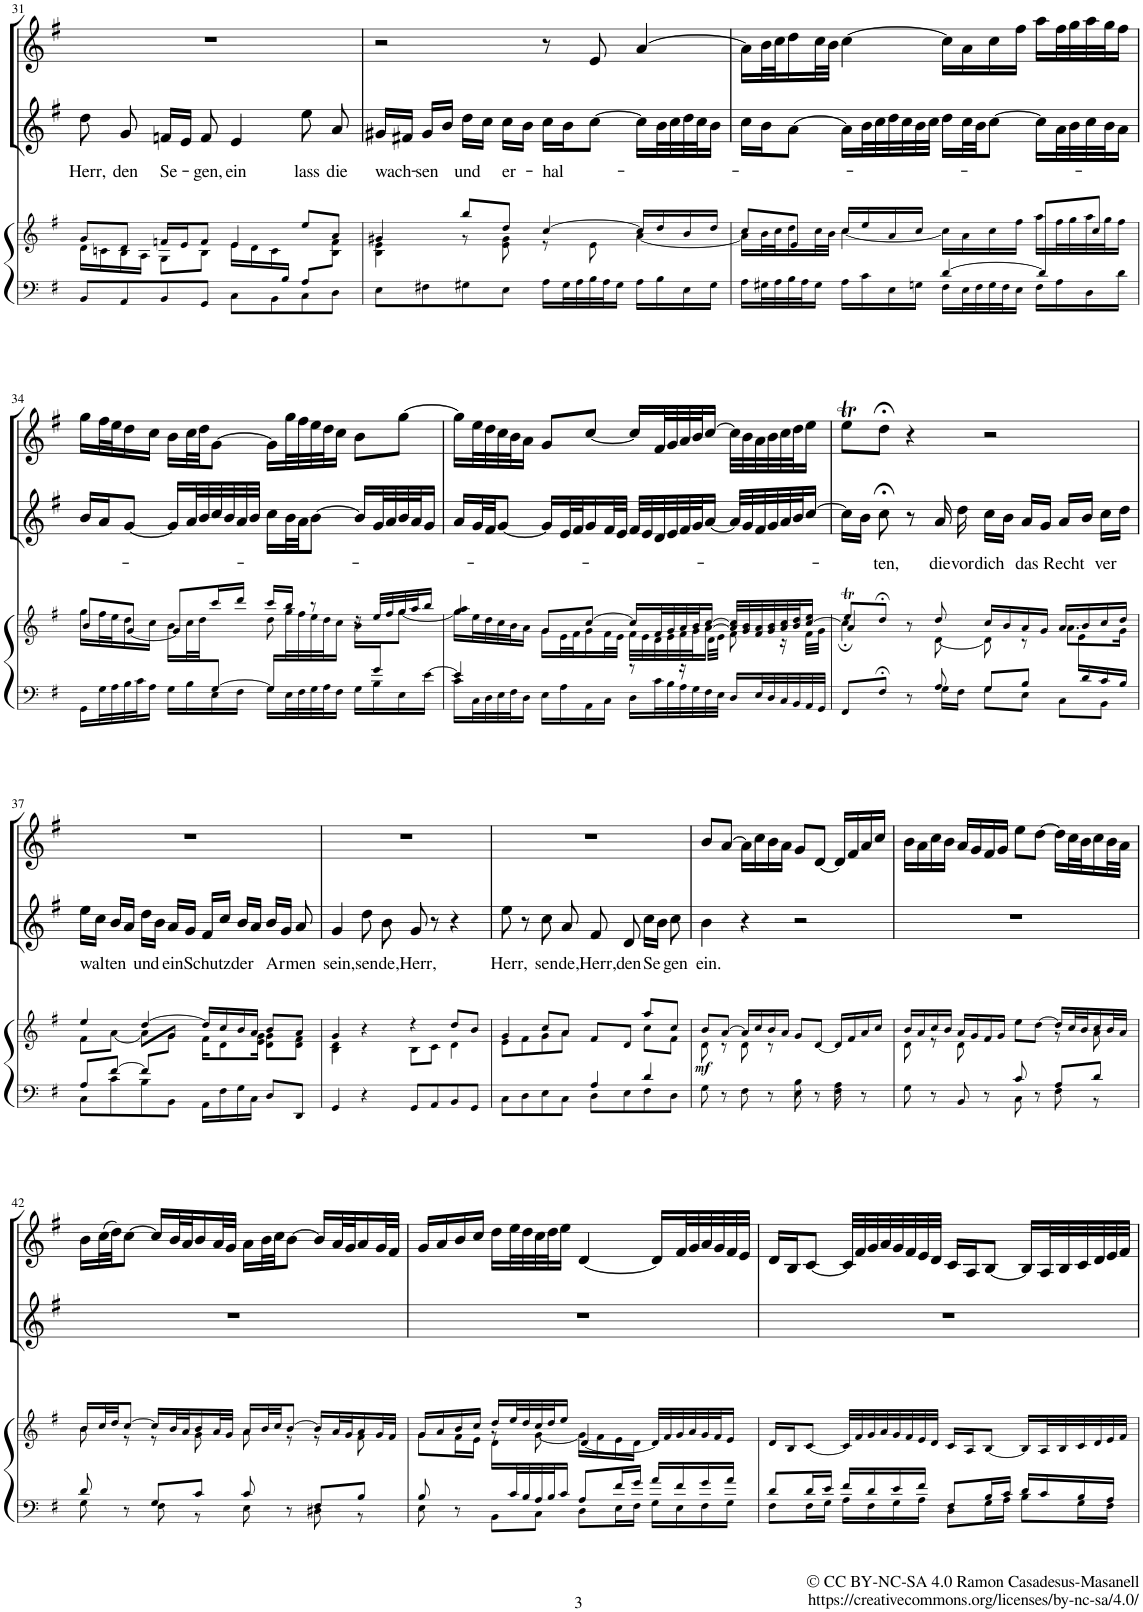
**kern	**kern	**dynam	**kern	**text	**kern
*part3	*part3	*part3	*part2	*part2	*part1
*staff4	*staff3	*staff3/4	*staff2	*staff2	*staff1
*I"Piano reduction	*	*	*I"Alto	*	*I"Oboe I
*I'Pno	*	*	*	*	*I'Ob
!!LO:PB:g=z
*clefF4	*clefG2	*	*clefG2	*	*clefG2
*k[f#]	*k[f#]	*	*k[f#]	*	*k[f#]
*M4/4	*M4/4	*	*M4/4	*	*M4/4
*met(c)	*met(c)	*	*met(c)	*	*met(c)
=31	=31	=31	=31	=31	=31
*^	*^	*	*	*	*
!	!	!	!	!	!	!LO:LY:b	!
8.ryy	8BB/L	8g/L	16d\LL	.	8dd\	Herr,	1r
.	.	.	16cn\	.	.	.	.
!	!	!	!	!	!	!LO:LY:b	!
.	8AA/	8d/J	16B\	.	8g/	den	.
.	.	.	16A\JJ	.	.	.	.
!	!	!	!	!	!	!LO:LY:b	!
.	8BB/	16fn/LL	8G\L	.	16fn/LL	Se-	.
.	.	16e/J	.	.	16e/JJ	.	.
!	!	!	!	!	!	!LO:LY:b	!
.	8GG/J	8f/J	8B\J	.	8f/	-gen,	.
!	!	!	!	!	!	!LO:LY:b	!
.	8C\L	4e/	16e\LL	.	4e/	ein	.
.	.	.	16d\	.	.	.	.
.	8BB\	.	16c\	.	.	.	.
16B/JJ	.	.	8.ryy	.	.	.	.
!	!	!	!	!	!	!LO:LY:b	!
8A/L	8C\	8ee/L	.	.	8ee\	lass	.
!	!	!	!	!	!	!LO:LY:b	!
8ryy	8D\J	8a/J	8B\ 8f\J	.	8a/	die	.
=32	=32	=32	=32	=32	=32	=32	=32
!	!	!	!	!	!	!LO:LY:b	!
*v	*v	*	*	*	*	*	*
8E\L	4g#X/	4B\ 4e\	.	16g#X/LL	wach-	2r
.	.	.	.	16f#X/JJ	.	.
!	!	!	!	!	!LO:LY:b	!
8F#X\	.	.	.	16g#/LL	-sen	.
.	.	.	.	16b/JJ	.	.
!	!	!	!	!	!LO:LY:b	!
8G#X\	8bb/L	8r	.	16dd\LL	und	.
.	.	.	.	16cc\JJ	.	.
!	!	!	!	!	!LO:LY:b	!
8E\J	8dd/J	8e\ 8g#\	.	16cc\LL	er-	.
.	.	.	.	16b\JJ	.	.
!	!	!	!	!	!LO:LY:b	!
16A\LL	[4cc/	8r	.	16cc\LL	-hal-	8r
32G#\L	.	.	.	16b\J	.	.
32A\	.	.	.	.	.	.
32B\	.	8e\	.	[8cc\J	.	8e/
32A\J	.	.	.	.	.	.
16G#\JJ	.	.	.	.	.	.
16A\LL	16cc/LL]	[4a\	.	16cc\LL]	.	[4a/
16B\	16dd/	.	.	32b\L	.	.
.	.	.	.	32cc\	.	.
16E\	16b/	.	.	32dd\	.	.
.	.	.	.	32cc\J	.	.
16G#\JJ	16dd/JJ	.	.	16b\JJ	.	.
=33	=33	=33	=33	=33	=33	=33
*^	*	*	*	*	*	*
2ryy	16A\LL	8cc/L	16a\LL]	.	16cc\LL	.	16a\LL]
.	32G#X\L	.	32b\L	.	16b\J	.	32b\L
.	32A\	.	32cc\J	.	.	.	32cc\J
.	32B\	8e/J	16dd\	.	[8a\J	.	16dd\
.	32A\J	.	.	.	.	.	.
.	16G#\JJ	.	32cc\L	.	.	.	32cc\L
.	.	.	32b\JJJ	.	.	.	32b\JJJ
.	16A\LL	16cc/LL	[4cc\	.	16a\LL]	.	[4cc\
.	16c\	16ee/	.	.	32b\L	.	.
.	.	.	.	.	32cc\	.	.
.	16E\	16a/	.	.	32dd\	.	.
.	.	.	.	.	32cc\	.	.
.	16Gn\JJ	16cc/JJ	.	.	32b\	.	.
.	.	.	.	.	32cc\JJJ	.	.
[4d/	16F#\LL	4.ryy	16cc\LL]	.	16dd\LL	.	16cc\LL]
.	32E\L	.	16a\	.	32cc\L	.	16a\
.	32F#\	.	.	.	32b\JJ	.	.
.	32G\	.	16cc\	.	[8cc\J	.	16cc\
.	32F#\J	.	.	.	.	.	.
.	16E\JJ	.	16ff#\JJ	.	.	.	16ff#\JJ
8d/L]	16F#\LL	.	16aa\LL	.	16cc\LL]	.	16aa\LL
.	16A\	.	32ff#\L	.	32a\L	.	32ff#\L
.	.	.	32gg\	.	32b\	.	32gg\
8ryy	16D\	8cc/J	32aa\	.	32cc\	.	32aa\
.	.	.	32gg\J	.	32b\J	.	32gg\J
.	16d\JJ	.	16ff#\JJ	.	16a\JJ	.	16ff#\JJ
!!LO:LB:g=z
=34	=34	=34	=34	=34	=34	=34	=34
*	*	*	*^	*	*	*	*
4.ryy	16GG\LL	8b/L	16gg\LL	4ryy	.	16b/LL	.	16gg\LL
.	32G\L	.	32ff#\L	.	.	16a/J	.	32ff#\L
.	32A\	.	32ee\J	.	.	.	.	32ee\J
.	32B\	[<8g/J	16dd\	.	.	[8g/J	.	16dd\
.	32c\J	.	.	.	.	.	.	.
.	16A\JJ	.	16cc\JJ	.	.	.	.	16cc\JJ
.	16G\LL	8g/L]	16b\LL	4ryy	.	16g/LL]	.	16b\LL
.	16B\	.	32cc\L	.	.	32a/L	.	32cc\L
.	.	.	32dd\JJ	.	.	32b/	.	32dd\JJ
[8G/J	16E\	16ccc/L	8.ryy	.	.	32cc/	.	[8g\J
.	.	.	.	.	.	32b/	.	.
.	16F#\JJ	16ddd/JJ	.	.	.	32a/	.	.
.	.	.	.	.	.	32b/JJJ	.	.
16G/LL]	16G\LL	16ccc/LL	.	8dd\	.	16cc\LL	.	16g\LL]
4ryy	32E\L	16bb/JJ	32gg\L	.	.	32b\L	.	32gg\L
.	32F#\	.	32ff#\	.	.	32a\JJ	.	32ff#\
.	32G\	8r	32ee\	8ryy	.	[8b\J	.	32ee\
.	32A\J	.	32dd\J	.	.	.	.	32dd\J
.	16F#\JJ	.	16cc\JJ	.	.	.	.	16cc\JJ
.	16G\LL	16r	16b\LL	4ryy	.	16b/LL]	.	8b\L
16g/J	16B\	32ee/LLL	16ryy	.	.	32g/L	.	.
.	.	32ff#/	.	.	.	32a/	.	.
8ryy	16E\	32gg/	[8gg\J	.	.	32b/	.	[8gg\J
.	.	32aa/J	.	.	.	32a/J	.	.
.	[>16e\JJ	16bb/JJ	.	.	.	16g/JJ	.	.
=35	=35	=35	=35	=35	=35	=35	=35	=35
4e/]	16c\LL	4gg/ 4aa/	16gg\LL]	4ryy	.	16a/LL	.	16gg\LL]
.	32C\L	.	32ee\L	.	.	32g/L	.	32ee\L
.	32D\	.	32dd\	.	.	32f#/JJ	.	32dd\
.	32E\	.	32cc\	.	.	[8g/J	.	32cc\
.	32F#\J	.	32b\J	.	.	.	.	32b\J
.	16D\JJ	.	16a\JJ	.	.	.	.	16a\JJ
2.ryy	16E\LL	8g/L	16g\LL	4ryy	.	16g/LL]	.	8g/L
.	16A\	.	32e\L	.	.	32e/L	.	.
.	.	.	32f#\J	.	.	32f#/J	.	.
.	16AA\	[8cc/J	16g\	.	.	16g/	.	[8cc/J
.	16C\JJ	.	32f#\L	.	.	32f#/L	.	.
.	.	.	32e\JJJ	.	.	32e/JJJ	.	.
.	16D\LL	16cc/LL]	32f#\LLL	8r	.	32f#/LLL	.	16cc/LL]
.	.	.	32e\	.	.	32e/	.	.
.	32c\L	32f#/L	32d\	.	.	32d/	.	32f#/L
.	32B\	32g/	32e\	.	.	32e/	.	32g/
.	32A\	32a/	32f#\	16r	.	32f#/	.	32a/
.	32G\	32b/J	32g\J	.	.	32g/J	.	32b/J
.	32F#\	[16cc/JJ	[>16a\JJ	32d\LLL	.	[16a/JJ	.	[16cc/JJ
.	32E\JJJ	.	.	32e\JJJ	.	.	.	.
.	16D/LL	32a/] 32cc/]LLL	8f#\	4ryy	.	32a/LLL]	.	32cc\LLL]
.	.	32g/ 32b/	.	.	.	32g/	.	32b\
.	32E/L	32f#/ 32a/	.	.	.	32f#/	.	32a\
.	32D/	32g/ 32b/	.	.	.	32g/	.	32b\
.	32C/	32a/ 32cc/	16r	.	.	32a/	.	32cc\
.	32BB/	32b/ 32dd/J	.	.	.	32b/J	.	32dd\J
.	32AA/	[16cc/ 16ee/JJ	32f#\LLL	.	.	[16cc/JJ	.	16ee\JJ
.	32GG/JJJ	.	32g\JJJ	.	.	.	.	.
=36	=36	=36	=36	=36	=36	=36	=36	=36
4ryy	8FF#/L	8eeT/L	4cc;\]	4a/	.	16cc\LL]	.	8eeT\L
.	.	.	.	.	.	16b\JJ	.	.
!	!	!	!	!	!	!	!LO:LY:b	!
.	8F#;</J	8dd;</J	.	.	.	8cc;<\	-ten,	8dd;<\J
8r	8ryy	8r	8ryy	2ryy	.	8r	.	4r
!	!	!	!	!	!	!	!LO:LY:b	!
8A/	16G\LL	8dd/	[8d\	.	.	16a/	die	.
!	!	!	!	!	!	!	!LO:LY:b	!
.	16F#\JJ	.	.	.	.	16dd\	vor	.
!	!	!	!	!	!	!	!LO:LY:b	!
8G/L	8G\L	16cc/LL	8d\]	.	.	16cc\LL	dich	2r
.	.	16b/	.	.	.	16b\JJ	.	.
!	!	!	!	!	!	!	!LO:LY:b	!
8B/J	8E\J	16a/	8r	.	.	16a/LL	das	.
.	.	16g/JJ	.	.	.	16g/JJ	.	.
!	!	!	!	!	!	!	!LO:LY:b	!
16ryy	8C\L	16a/LL	8.a\L	16e\LL	.	16a/LL	Recht	.
16d/	.	16b/	.	8.ryy	.	16b/JJ	.	.
!	!	!	!	!	!	!	!LO:LY:b	!
16c/	8BB\J	16cc/	.	.	.	16cc\LL	ver	.
16B/JJ	.	16dd/JJ	16g\Jk	.	.	16dd\JJ	.	.
!!LO:LB:g=z
=37	=37	=37	=37	=37	=37	=37	=37	=37
!	!	!	!	!	!	!	!LO:LY:b	!
8A/L	8C\L	4ee/	8f#\L	4.ryy	.	16ee\LL	wal-	1r
.	.	.	.	.	.	16cc\JJ	.	.
!	!	!	!	!	!	!	!LO:LY:b	!
[8f#/J	8c\	.	[8a\J	.	.	16b/LL	-ten	.
.	.	.	.	.	.	16a/JJ	.	.
!	!	!	!	!	!	!	!LO:LY:b	!
8f#/L]	8B\	[4dd/	8a\L]	.	.	16dd\LL	und	.
.	.	.	.	.	.	16b\JJ	.	.
!	!	!	!	!	!	!	!LO:LY:b	!
8ryy	8BB\J	.	8g/J	8g\J	.	16a/LL	ein	.
.	.	.	.	.	.	16g/JJ	.	.
!	!	!	!	!	!	!	!LO:LY:b	!
2ryy	16AA\LL	16dd/LL]	16f#\KL	2ryy	.	16f#/LL	Schutz	.
.	16F#\	16cc/	8d\	.	.	16cc/JJ	.	.
!	!	!	!	!	!	!	!LO:LY:b	!
.	16G\	16b/	.	.	.	16b/LL	der	.
.	16C\JJ	16a/JJ	16e\ 16g\Jk	.	.	16a/JJ	.	.
!	!	!	!	!	!	!	!LO:LY:b	!
.	8D/L	8b/L	8d\ 8g\L	.	.	16b/LL	Ar-	.
.	.	.	.	.	.	16g/JJ	.	.
!	!	!	!	!	!	!	!LO:LY:b	!
.	8DD/J	8a/J	8d\ 8f#\J	.	.	8a/	-men	.
*	*	*	*v	*v	*	*	*	*
=38	=38	=38	=38	=38	=38	=38	=38
!	!	!	!	!	!	!LO:LY:b	!
*v	*v	*	*	*	*	*	*
4GG/	4g/	4B\ 4d\	.	4g/	sein,	1r
!	!	!	!	!	!LO:LY:b	!
4r	4r	4ryy	.	8dd\	sen-	.
!	!	!	!	!	!LO:LY:b	!
.	.	.	.	8b\	-de,	.
!	!	!	!	!	!LO:LY:b	!
8GG/L	4r	8B\L	.	8g/	Herr,	.
8AA/	.	8c\J	.	8r	.	.
8BB/	8dd/L	4d\	.	4r	.	.
8GG/J	8b/J	.	.	.	.	.
=39	=39	=39	=39	=39	=39	=39
*^	*	*	*	*	*	*
!	!	!	!	!	!	!LO:LY:b	!
8C\L	2ryy	4g/	8e\L	.	8ee\	Herr,	1r
8D\	.	.	8f#\	.	8r	.	.
!	!	!	!	!	!	!LO:LY:b	!
8E\	.	8cc/L	8g\	.	8cc\	sen-	.
!	!	!	!	!	!	!LO:LY:b	!
8C\J	.	8a/J	8a\J	.	8a/	-de,	.
!	!	!	!	!	!	!LO:LY:b	!
4A/	8D\L	8f#/L	4ryy	.	8f#/	Herr,	.
!	!	!	!	!	!	!LO:LY:b	!
.	8E\	8d/J	.	.	8d/	den	.
!	!	!	!	!	!	!LO:LY:b	!
4d/	8F#\	8aa/L	8cc\L	.	16cc\LL	Se-	.
.	.	.	.	.	16b\JJ	.	.
!	!	!	!	!	!	!LO:LY:b	!
.	8D\J	8cc/J	8f#\J	.	8cc\	-gen	.
=40	=40	=40	=40	=40	=40	=40	=40
!	!	!	!	!LO:DY:b	!	!LO:LY:b	!
2ryy	8G\	8b/L	8d\	mf	4b\	ein.	8b/L
.	8r	[8a/J	8r	.	.	.	[8a/J
.	8F#\	16a/LL]	8d\	.	4r	.	16a\LL]
.	.	16cc/	.	.	.	.	16cc\
.	8r	16b/	8r	.	.	.	16b\
.	.	16a/JJ	.	.	.	.	16a\JJ
8B\	8E\	8g/L	8ryy	.	2r	.	8g/L
8ryy	8r	[<8d/J	8ryy	.	.	.	[8d/J
8A\	8F#\	16d/LL]	8ryy	.	.	.	16d/LL]
.	.	16f#/	.	.	.	.	16f#/
8ryy	8r	16a/	8ryy	.	.	.	16a/
.	.	16cc/JJ	.	.	.	.	16cc/JJ
=41	=41	=41	=41	=41	=41	=41	=41
8ryy	8G\	16b/LL	8d\	.	1r	.	16b\LL
.	.	16a/	.	.	.	.	16a\
8r	8ryy	16cc/	8r	.	.	.	16cc\
.	.	16b/JJ	.	.	.	.	16b\JJ
8ryy	8BB/	16a/LL	8d\	.	.	.	16a/LL
.	.	16g/	.	.	.	.	16g/
8r	8ryy	16f#/	8ryy	.	.	.	16f#/
.	.	16g/JJ	.	.	.	.	16g/JJ
8c/	8C\	8ee\L	4ryy	.	.	.	8ee\L
8r	8ryy	[>8dd\J	.	.	.	.	[8dd\J
8A/L	8F#\	16dd/LL]	8r	.	.	.	16dd\LL]
.	.	32cc/L	.	.	.	.	32cc\L
.	.	32b/J	.	.	.	.	32b\J
8d/J	8r	16cc/	8a\	.	.	.	16cc\
.	.	32b/L	.	.	.	.	32b\L
.	.	32a/JJJ	.	.	.	.	32a\JJJ
!!LO:LB:g=z
=42	=42	=42	=42	=42	=42	=42	=42
8d/	8G\	16b/LL	8b\	.	1r	.	16b\LL
.	.	32cc/L	.	.	.	.	(32cc\L
.	.	32dd/JJ	.	.	.	.	32dd\JJ)
8r	8ryy	[8cc/J	8r	.	.	.	[8cc\J
8G/L	8F#\	16cc/LL]	8r	.	.	.	16cc/LL]
.	.	32b/L	.	.	.	.	32b/L
.	.	32a/J	.	.	.	.	32a/J
8c/J	8r	16b/	8g\	.	.	.	16b/
.	.	32a/L	.	.	.	.	32a/L
.	.	32g/JJJ	.	.	.	.	32g/JJJ
8c/	8E\	16a/LL	8a\	.	.	.	16a\LL
.	.	32b/L	.	.	.	.	32b\L
.	.	32cc/JJ	.	.	.	.	32cc\JJ
8r	8ryy	[8b/J	8r	.	.	.	[8b\J
8F#/L	8D#X\	16b/LL]	8r	.	.	.	16b/LL]
.	.	32a/L	.	.	.	.	32a/L
.	.	32g/J	.	.	.	.	32g/J
8B/J	8r	16a/	8f#\	.	.	.	16a/
.	.	32g/L	.	.	.	.	32g/L
.	.	32f#/JJJ	.	.	.	.	32f#/JJJ
=43	=43	=43	=43	=43	=43	=43	=43
*	*	*	*^	*	*	*	*
8B/	8E\	16g/LL	8g\L	4ryy	.	1r	.	16g/LL
.	.	16a/	.	.	.	.	.	16a/
8r	8ryy	16b/	16f#\L	.	.	.	.	16b/
.	.	16cc/JJ	16e\JJ	.	.	.	.	16cc/JJ
16ryy	8BB\L	16dd/LL	8r	16d\LL	.	.	.	16dd\LL
32c/L	.	32ee/L	.	2ryy	.	.	.	32ee\L
32B/	.	32dd/	.	.	.	.	.	32dd\
32A/	8C\J	32cc/	[8g\	.	.	.	.	32cc\
32B/J	.	32dd/J	.	.	.	.	.	32dd\J
16c/JJ	.	16ee/JJ	.	.	.	.	.	16ee\JJ
8A/L	8D\L	[<4d/	16g\LL]	.	.	.	.	[4d/
.	.	.	16f#\	.	.	.	.	.
16f#/L	16E\L	.	16e\	.	.	.	.	.
16g/JJ	16F#\JJ	.	16d\JJ	.	.	.	.	.
16a/LL	16G\LL	32d/LLL]	4ryy	.	.	.	.	16d/LL]
.	.	32f#/	.	.	.	.	.	.
16f#/	16E\	32g/	.	8.ryy	.	.	.	32f#/L
.	.	32a/	.	.	.	.	.	32g/
16g/	16F#\	32g/	.	.	.	.	.	32a/
.	.	32f#/J	.	.	.	.	.	32g/
16a/JJ	16G\JJ	16e/JJ	.	.	.	.	.	32f#/
.	.	.	.	.	.	.	.	32e/JJJ
*	*	*v	*v	*v	*	*	*	*
=44	=44	=44	=44	=44	=44	=44
8d/L	8F#\L	16d/LL	.	1r	.	16d/LL
.	.	16B/J	.	.	.	16B/J
16d/L	16F#\L	[8c/J	.	.	.	[8c/J
16e/JJ	16G\JJ	.	.	.	.	.
16f#/LL	16A\LL	32c/LLL]	.	.	.	32c/LLL]
.	.	32f#/	.	.	.	32f#/
16d/	16F#\	32g/	.	.	.	32g/
.	.	32a/	.	.	.	32a/
16e/	16G\	32g/	.	.	.	32g/
.	.	32f#/	.	.	.	32f#/
16f#/JJ	16A\JJ	32e/	.	.	.	32e/
.	.	32d/JJJ	.	.	.	32d/JJJ
8F#/L	8D\L	16c/LL	.	.	.	16c/LL
.	.	16A/J	.	.	.	16A/J
16B/L	16G\L	[8B/J	.	.	.	[8B/J
16c/JJ	16A\JJ	.	.	.	.	.
16d/LL	8B\L	16B/LL]	.	.	.	16B/LL]
16c/	.	32A/L	.	.	.	32A/L
.	.	32B/	.	.	.	32B/
16B/	16G\L	32c/	.	.	.	32c/
.	.	32d/	.	.	.	32d/
16A/JJ	16F#\JJ	32e/	.	.	.	32e/
.	.	32f#/JJJ	.	.	.	32f#/JJJ
*v	*v	*	*	*	*	*
=	=	=	=	=	=
*-	*-	*-	*-	*-	*-
